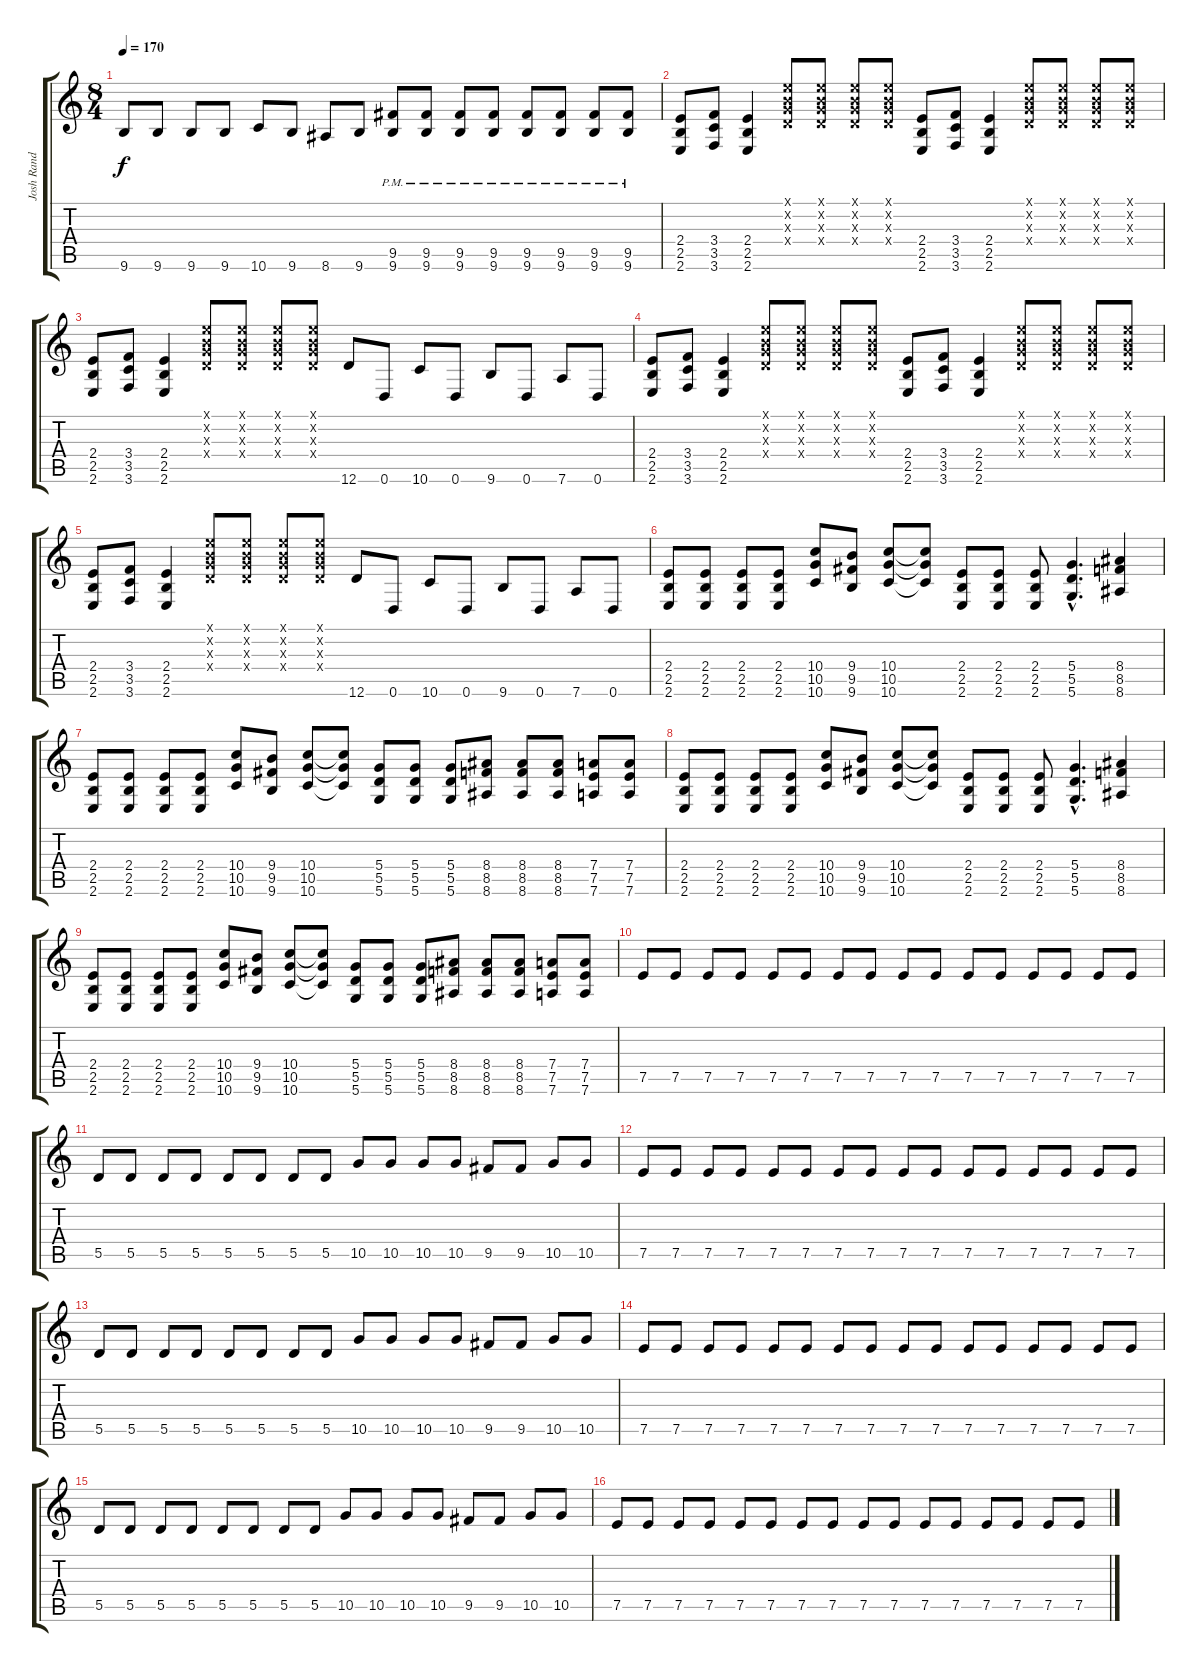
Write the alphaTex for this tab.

\track ("Josh Rand" "Josh Rand") {instrument distortionguitar}
\staff {score tabs}
\tuning (E4 B3 G3 D3 A2 D2) {hide}
\ts (8 4)
\tempo 170
\clef g2
\ks c
9.6.8{dy f} 9.6.8 9.6.8 9.6.8 10.6.8 9.6.8 8.6.8 9.6.8 (9.5{pm} 9.6{pm}).8 (9.5{pm} 9.6{pm}).8 (9.5{pm} 9.6{pm}).8 (9.5{pm} 9.6{pm}).8 (9.5{pm} 9.6{pm}).8 (9.5{pm} 9.6{pm}).8 (9.5{pm} 9.6{pm}).8 (9.5{pm} 9.6{pm}).8 |
(2.4 2.5 2.6).8 (3.4 3.5 3.6).8 (2.4 2.5 2.6).4 (0.1{x} 0.2{x} 0.3{x} 0.4{x}).8 (0.1{x} 0.2{x} 0.3{x} 0.4{x}).8 (0.1{x} 0.2{x} 0.3{x} 0.4{x}).8 (0.1{x} 0.2{x} 0.3{x} 0.4{x}).8 (2.4 2.5 2.6).8 (3.4 3.5 3.6).8 (2.4 2.5 2.6).4 (0.1{x} 0.2{x} 0.3{x} 0.4{x}).8 (0.1{x} 0.2{x} 0.3{x} 0.4{x}).8 (0.1{x} 0.2{x} 0.3{x} 0.4{x}).8 (0.1{x} 0.2{x} 0.3{x} 0.4{x}).8 |
(2.4 2.5 2.6).8 (3.4 3.5 3.6).8 (2.4 2.5 2.6).4 (0.1{x} 0.2{x} 0.3{x} 0.4{x}).8 (0.1{x} 0.2{x} 0.3{x} 0.4{x}).8 (0.1{x} 0.2{x} 0.3{x} 0.4{x}).8 (0.1{x} 0.2{x} 0.3{x} 0.4{x}).8 12.6.8 0.6.8 10.6.8 0.6.8 9.6.8 0.6.8 7.6.8 0.6.8 |
(2.4 2.5 2.6).8 (3.4 3.5 3.6).8 (2.4 2.5 2.6).4 (0.1{x} 0.2{x} 0.3{x} 0.4{x}).8 (0.1{x} 0.2{x} 0.3{x} 0.4{x}).8 (0.1{x} 0.2{x} 0.3{x} 0.4{x}).8 (0.1{x} 0.2{x} 0.3{x} 0.4{x}).8 (2.4 2.5 2.6).8 (3.4 3.5 3.6).8 (2.4 2.5 2.6).4 (0.1{x} 0.2{x} 0.3{x} 0.4{x}).8 (0.1{x} 0.2{x} 0.3{x} 0.4{x}).8 (0.1{x} 0.2{x} 0.3{x} 0.4{x}).8 (0.1{x} 0.2{x} 0.3{x} 0.4{x}).8 |
(2.4 2.5 2.6).8 (3.4 3.5 3.6).8 (2.4 2.5 2.6).4 (0.1{x} 0.2{x} 0.3{x} 0.4{x}).8 (0.1{x} 0.2{x} 0.3{x} 0.4{x}).8 (0.1{x} 0.2{x} 0.3{x} 0.4{x}).8 (0.1{x} 0.2{x} 0.3{x} 0.4{x}).8 12.6.8 0.6.8 10.6.8 0.6.8 9.6.8 0.6.8 7.6.8 0.6.8 |
(2.4 2.5 2.6).8 (2.4 2.5 2.6).8 (2.4 2.5 2.6).8 (2.4 2.5 2.6).8 (10.4 10.5 10.6).8 (9.4 9.5 9.6).8 (10.4 10.5 10.6).8 (10.4{t} 10.5{t} 10.6{t}).8 (2.4 2.5 2.6).8 (2.4 2.5 2.6).8 (2.4 2.5 2.6).8 (5.4{hac} 5.5{hac} 5.6{hac}).4{d} (8.4 8.5 8.6).4 |
(2.4 2.5 2.6).8 (2.4 2.5 2.6).8 (2.4 2.5 2.6).8 (2.4 2.5 2.6).8 (10.4 10.5 10.6).8 (9.4 9.5 9.6).8 (10.4 10.5 10.6).8 (10.4{t} 10.5{t} 10.6{t}).8 (5.4 5.5 5.6).8 (5.4 5.5 5.6).8 (5.4 5.5 5.6).8 (8.4 8.5 8.6).8 (8.4 8.5 8.6).8 (8.4 8.5 8.6).8 (7.4 7.5 7.6).8 (7.4 7.5 7.6).8 |
(2.4 2.5 2.6).8 (2.4 2.5 2.6).8 (2.4 2.5 2.6).8 (2.4 2.5 2.6).8 (10.4 10.5 10.6).8 (9.4 9.5 9.6).8 (10.4 10.5 10.6).8 (10.4{t} 10.5{t} 10.6{t}).8 (2.4 2.5 2.6).8 (2.4 2.5 2.6).8 (2.4 2.5 2.6).8 (5.4{hac} 5.5{hac} 5.6{hac}).4{d} (8.4 8.5 8.6).4 |
(2.4 2.5 2.6).8 (2.4 2.5 2.6).8 (2.4 2.5 2.6).8 (2.4 2.5 2.6).8 (10.4 10.5 10.6).8 (9.4 9.5 9.6).8 (10.4 10.5 10.6).8 (10.4{t} 10.5{t} 10.6{t}).8 (5.4 5.5 5.6).8 (5.4 5.5 5.6).8 (5.4 5.5 5.6).8 (8.4 8.5 8.6).8 (8.4 8.5 8.6).8 (8.4 8.5 8.6).8 (7.4 7.5 7.6).8 (7.4 7.5 7.6).8 |
7.5.8 7.5.8 7.5.8 7.5.8 7.5.8 7.5.8 7.5.8 7.5.8 7.5.8 7.5.8 7.5.8 7.5.8 7.5.8 7.5.8 7.5.8 7.5.8 |
5.5.8 5.5.8 5.5.8 5.5.8 5.5.8 5.5.8 5.5.8 5.5.8 10.5.8 10.5.8 10.5.8 10.5.8 9.5.8 9.5.8 10.5.8 10.5.8 |
7.5.8 7.5.8 7.5.8 7.5.8 7.5.8 7.5.8 7.5.8 7.5.8 7.5.8 7.5.8 7.5.8 7.5.8 7.5.8 7.5.8 7.5.8 7.5.8 |
5.5.8 5.5.8 5.5.8 5.5.8 5.5.8 5.5.8 5.5.8 5.5.8 10.5.8 10.5.8 10.5.8 10.5.8 9.5.8 9.5.8 10.5.8 10.5.8 |
7.5.8 7.5.8 7.5.8 7.5.8 7.5.8 7.5.8 7.5.8 7.5.8 7.5.8 7.5.8 7.5.8 7.5.8 7.5.8 7.5.8 7.5.8 7.5.8 |
5.5.8 5.5.8 5.5.8 5.5.8 5.5.8 5.5.8 5.5.8 5.5.8 10.5.8 10.5.8 10.5.8 10.5.8 9.5.8 9.5.8 10.5.8 10.5.8 |
7.5.8 7.5.8 7.5.8 7.5.8 7.5.8 7.5.8 7.5.8 7.5.8 7.5.8 7.5.8 7.5.8 7.5.8 7.5.8 7.5.8 7.5.8 7.5.8
